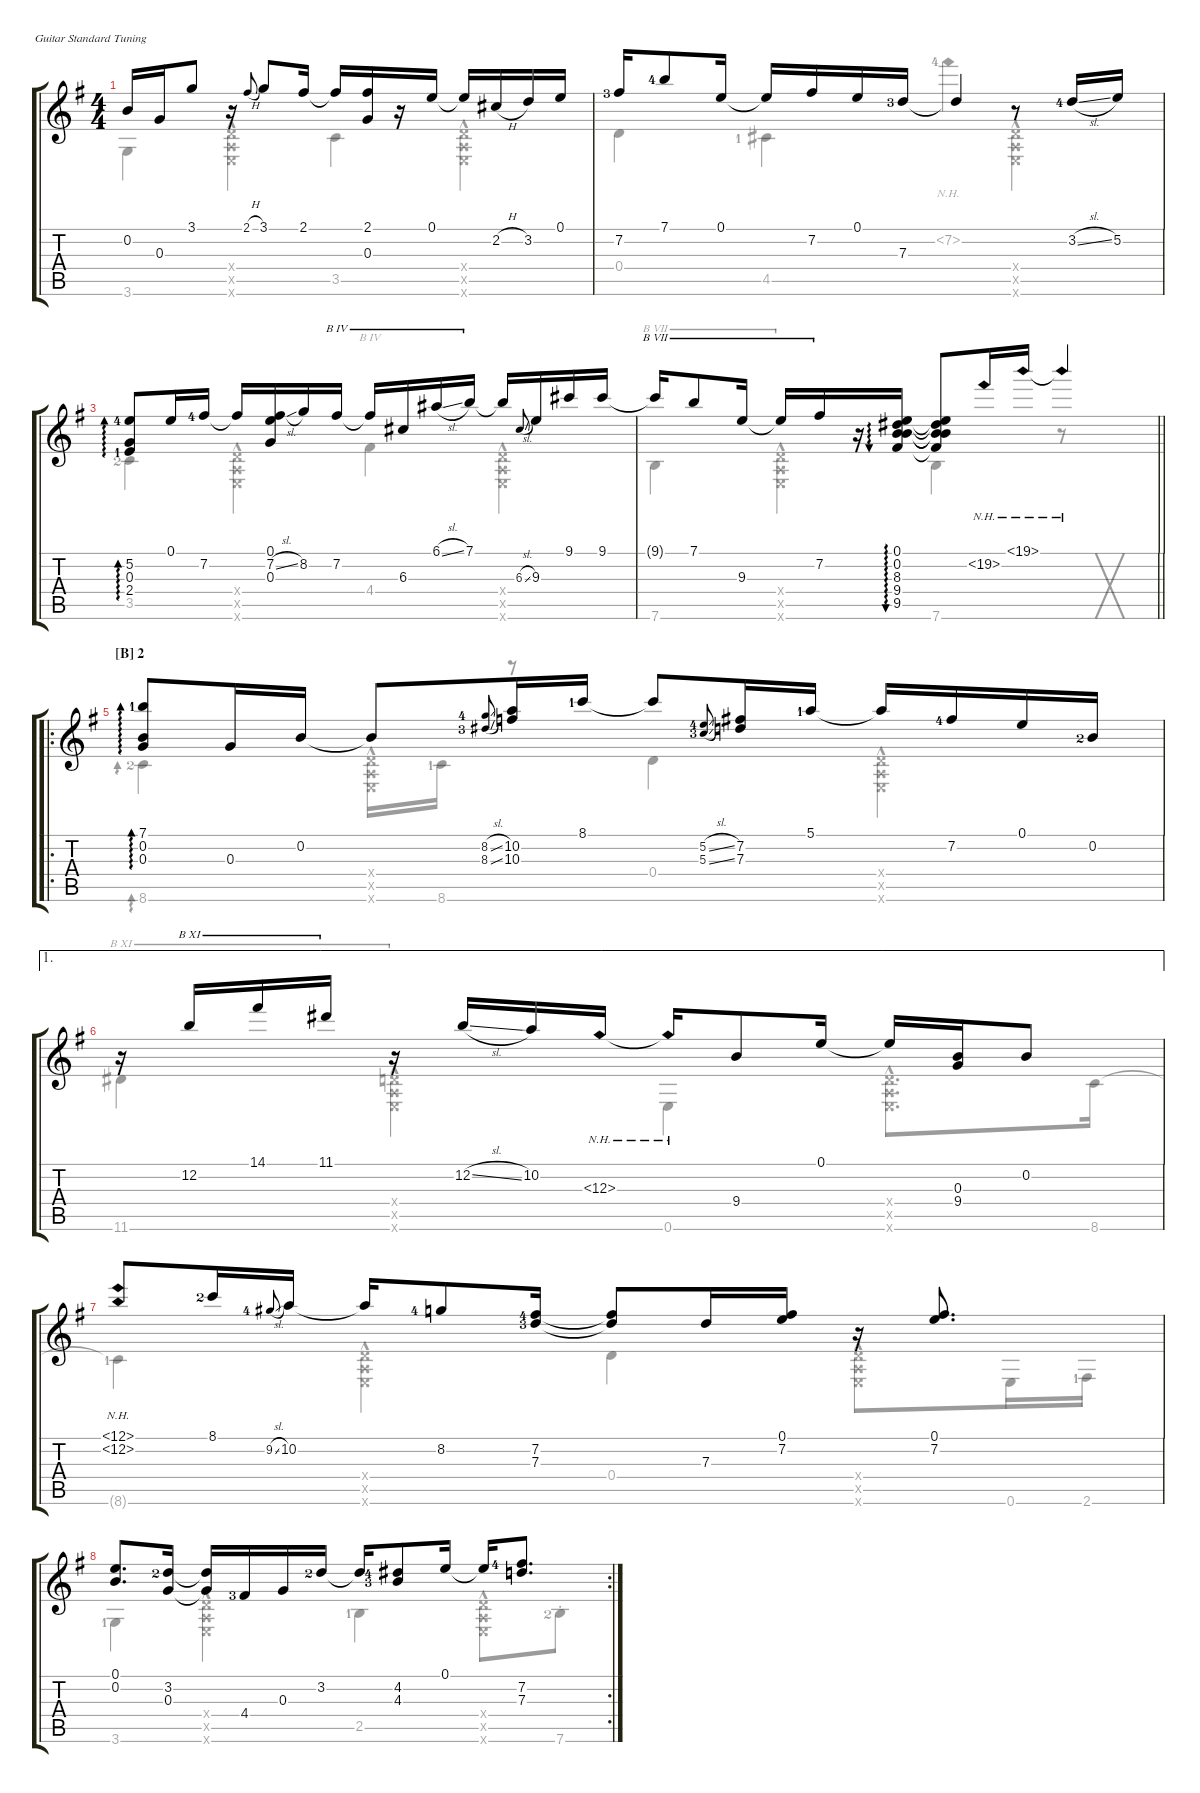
\defaultSystemsLayout 4
\hideDynamics
\firstSystemTrackNameMode fullname
\firstSystemTrackNameOrientation horizontal
\extendBarLines
\defaultBarNumberDisplay FirstOfSystem
\track ("" "n.guit.") {instrument acousticguitarnylon}
\staff {score tabs}
\tuning (E4 B3 G3 D3 A2 E2)
\voice
\ts (4 4)
\tempo (68 hide)
\clef g2
\ks g
0.2{t acc forcenatural}.16{dy mf beam Up beam merge} 0.3{acc forcenatural}.16{beam Up beam merge} 3.1{acc forcenatural}.8{beam Up beam split} r.16{beam Up beam merge} 2.1{h acc #}.8{gr onbeat beam Up beam merge} 3.1{acc forcenatural}.8{beam Up beam merge} 2.1{acc #}.16{beam Up beam split} 2.1{t acc #}.16{beam Up beam merge} (2.1{acc #} 0.3{acc forcenatural}).16{beam Up beam merge} r.16{beam Up} 0.1{acc forcenatural}.16{beam Up beam split} 0.1{t acc forcenatural}.16{beam Up beam merge} 2.2{h acc #}.16{beam Up beam merge} 3.2{acc forcenatural}.16{beam Up beam merge} 0.1{acc forcenatural}.16{beam Up} |
7.2{lf 4 acc #}.16{beam Up beam merge} 7.1{lf 5 acc forcenatural}.8{beam Up beam merge} 0.1{acc forcenatural}.16{beam Up beam split} 0.1{t acc forcenatural}.16{beam Up beam merge} 7.2{acc #}.16{beam Up beam merge} 0.1{acc forcenatural}.16{beam Up beam merge} 7.3{lf 4 acc forcenatural}.16{beam Up} 7.3{t acc forcenatural}.4{beam Up} r.8{beam Up} 3.2{sl lf 5 acc forcenatural}.16{beam Up} 5.2{acc forcenatural}.16{beam Up} |
(5.2{lf 5 acc forcenatural} 0.3{acc forcenatural} 2.4{lf 2 acc forcenatural}).8{ad 0 beam Up beam merge} 0.1{acc forcenatural}.16{beam Up beam merge} 7.2{lf 5 acc #}.16{beam Up beam split} 7.2{t acc #}.16{beam Up beam merge} (7.2{sl acc #} 0.1{acc forcenatural} 0.3{acc forcenatural}).16{beam Up beam merge} 8.2{acc forcenatural}.16{beam Up beam merge} 7.2{acc #}.16{barre (4 full) beam Up beam split} 7.2{t acc #}.16{barre (4 full) beam Up beam merge} 6.3{acc #}.16{barre (4 full) beam Up beam merge} 6.1{sl acc #}.16{barre (4 full) beam Up beam merge} 7.1{acc forcenatural}.16{barre (4 full) beam Up beam split} 7.1{t acc forcenatural}.16{beam Up beam merge} 6.3{sl acc #}.8{gr onbeat beam Up beam merge} 9.3{acc forcenatural}.16{beam Up beam merge} 9.1{acc #}.16{beam Up beam merge} 9.1{acc #}.16{beam Up} |
\barLineRight lightlight
9.1{t acc #}.16{barre (7 full) beam Up} 7.1{acc forcenatural}.8{barre (7 full) beam Up} 9.3{acc forcenatural}.16{barre (7 full) beam Up} 9.3{t acc forcenatural}.16{barre (7 full) beam Up} 7.2{acc #}.16{barre (7 full) beam Up} r.16{beam Up} (0.1{acc forcenatural} 0.2{acc forcenatural} 8.3{acc #} 9.4{acc forcenatural} 9.5{acc #}).16{au 0 beam Up} (9.5{t acc #} 9.4{t acc forcenatural} 8.3{t acc #} 0.2{t acc forcenatural} 0.1{t acc forcenatural}).8{beam Up} 19.2{nh acc #}.16{beam Up} 19.1{nh acc forcenatural}.16{beam Up} 19.1{nh t acc forcenatural}.4{beam Up} |
\ro
\section ("B" "2")
(7.1{lf 2 acc forcenatural} 0.2{acc forcenatural} 0.3{acc forcenatural}).8{ad 0 beam Up beam merge} 0.3{acc forcenatural}.16{beam Up beam merge} 0.2{acc forcenatural}.16{beam Up beam split} 0.2{t acc forcenatural}.8{beam Up beam merge} (8.2{sl lf 5 acc forcenatural} 8.3{sl lf 4 acc #}).8{gr onbeat beam Up beam merge} (10.2{acc forcenatural} 10.3{acc forcenatural}).16{beam Up beam merge} 8.1{lf 2 acc forcenatural}.16{beam Up beam split} 8.1{t acc forcenatural}.8{beam Up beam merge} (5.2{sl lf 5 acc forcenatural} 5.3{sl lf 4 acc forcenatural}).8{gr onbeat beam Up beam merge} (7.2{acc #} 7.3{acc forcenatural}).16{beam Up beam merge} 5.1{lf 2 acc forcenatural}.16{beam Up beam split} 5.1{t acc forcenatural}.16{beam Up beam merge} 7.2{lf 5 acc #}.16{beam Up beam merge} 0.1{acc forcenatural}.16{beam Up beam merge} 0.2{lf 3 acc forcenatural}.16{beam Up} |
\ae 1
\scale
0.433265 r.16{beam Up beam merge} 12.2{acc forcenatural}.16{barre (11 full) beam Up beam merge} 14.1{acc #}.16{barre (11 full) beam Up beam merge} 11.1{acc #}.16{barre (11 full) beam Up beam split} r.16{beam Up beam merge} 12.2{sl acc forcenatural}.16{beam Up beam merge} 10.2{acc forcenatural}.16{beam Up beam merge} 12.3{nh acc forcenatural}.16{beam Up beam split} 12.3{nh t acc forcenatural}.16{beam Up beam merge} 9.4{acc forcenatural}.8{beam Up beam merge} 0.1{acc forcenatural}.16{beam Up beam split} 0.1{t acc forcenatural}.16{beam Up beam merge} (9.4{acc forcenatural} 0.3{acc forcenatural}).16{beam Up beam merge} 0.2{acc forcenatural}.8{beam Up} |
\scale
0.566735 (12.1{nh acc forcenatural} 12.2{nh acc forcenatural}).8{beam Up beam merge} 8.1{lf 3 acc forcenatural}.16{beam Up beam merge} 9.2{sl lf 5 acc #}.8{gr onbeat beam Up beam merge} 10.2{acc forcenatural}.16{beam Up beam split} 10.2{t acc forcenatural}.16{beam Up} 8.2{lf 5 acc forcenatural}.8{beam Up} (7.2{lf 5 acc #} 7.3{lf 4 acc forcenatural}).16{beam Up beam split} (7.2{t acc #} 7.3{t acc forcenatural}).8{beam Up beam merge} 7.3{acc forcenatural}.16{beam Up beam merge} (7.2{acc #} 0.1{acc forcenatural}).16{beam Up beam split} r.16{beam Up beam split} (0.1{acc forcenatural} 7.2{acc #}).8{d beam Up} |
\rc 2
\scale
0.535644 (0.1{acc forcenatural} 0.2{acc forcenatural}).8{d beam Up beam merge} (3.2{lf 3 acc forcenatural} 0.3{acc forcenatural}).16{beam Up beam split} (3.2{t acc forcenatural} 0.3{t acc forcenatural}).16{beam Up beam merge} 4.4{lf 4 acc #}.16{beam Up beam merge} 0.3{acc forcenatural}.16{beam Up beam merge} 3.2{lf 3 acc forcenatural}.16{beam Up beam split} 3.2{t acc forcenatural}.16{beam Up beam merge} (4.2{lf 5 acc #} 4.3{lf 4 acc forcenatural}).8{beam Up beam merge} 0.1{acc forcenatural}.16{beam Up beam split} 0.1{t acc forcenatural}.16{beam Up beam merge} (7.2{lf 5 acc #} 7.3{acc forcenatural}).8{d beam Up}
\voice
\clef g2
\ottava regular
\simile none
\ks g
3.6{acc forcenatural}.4{dy mf beam Down} (0.6{hac x acc forcenatural} 0.5{hac x acc forcenatural} 0.4{hac x acc forcenatural}).4{beam Down} 3.5{acc forcenatural}.4{beam Down} (0.6{hac x acc forcenatural} 0.5{hac x acc forcenatural} 0.4{hac x acc forcenatural}).4{beam Down} |
0.4{acc forcenatural}.4{beam Down} 4.5{lf 2 acc #}.4{beam Down} 7.2{nh lf 5 acc #}.4{beam Down} (0.6{hac x acc forcenatural} 0.5{hac x acc forcenatural} 0.4{hac x acc forcenatural}).4{beam Down} |
3.5{lf 3 acc forcenatural}.4{beam Down} (0.6{hac x acc forcenatural} 0.5{hac x acc forcenatural} 0.4{hac x acc forcenatural}).4{beam Down} 4.4{acc #}.4{barre (4 full) beam Down} (0.6{hac x acc forcenatural} 0.5{hac x acc forcenatural} 0.4{hac x acc forcenatural}).4{beam Down} |
\barLineRight lightlight
7.6{acc forcenatural}.4{barre (7 full) beam Down} (0.6{hac x acc forcenatural} 0.5{hac x acc forcenatural} 0.4{hac x acc forcenatural}).4{barre (7 full) beam Down} 7.6{acc forcenatural}.4{beam Down} r.8{beam Down} ().8{ds beam Down} |
8.6{lf 3 acc forcenatural}.4{ad 0 beam Down} (0.6{hac x acc forcenatural} 0.5{hac x acc forcenatural} 0.4{hac x acc forcenatural}).16{beam Down} 8.6{lf 2 acc forcenatural}.16{beam Down} r.8{beam Down} 0.4{acc forcenatural}.4{beam Down} (0.6{hac x acc forcenatural} 0.5{hac x acc forcenatural} 0.4{hac x acc forcenatural}).4{beam Down} |
\scale
0.433265 11.6{acc #}.4{barre (11 full) beam Down} (0.6{hac x acc forcenatural} 0.5{hac x acc forcenatural} 0.4{hac x acc forcenatural}).4{barre (11 full) beam Down} 0.6{acc forcenatural}.4{beam Down} (0.6{hac x acc forcenatural} 0.5{hac x acc forcenatural} 0.4{hac x acc forcenatural}).8{d beam Down} 8.6{acc forcenatural}.16{beam Down} |
\scale
0.566735 8.6{t lf 2 acc forcenatural}.4{beam Down} (0.6{hac x acc forcenatural} 0.5{hac x acc forcenatural} 0.4{hac x acc forcenatural}).4{beam Down} 0.4{acc forcenatural}.4{beam Down} (0.6{hac x acc forcenatural} 0.5{hac x acc forcenatural} 0.4{hac x acc forcenatural}).8{beam Down} 0.6{acc forcenatural}.16{beam Down} 2.6{lf 2 acc #}.16{beam Down} |
\scale
0.535644 3.6{lf 2 acc forcenatural}.4{beam Down} (0.6{hac x acc forcenatural} 0.5{hac x acc forcenatural} 0.4{hac x acc forcenatural}).4{beam Down} 2.5{lf 2 acc forcenatural}.4{beam Down} (0.6{hac x acc forcenatural} 0.5{hac x acc forcenatural} 0.4{hac x acc forcenatural}).8{beam Down} 7.6{st lf 3 acc forcenatural}.8{beam Down}
